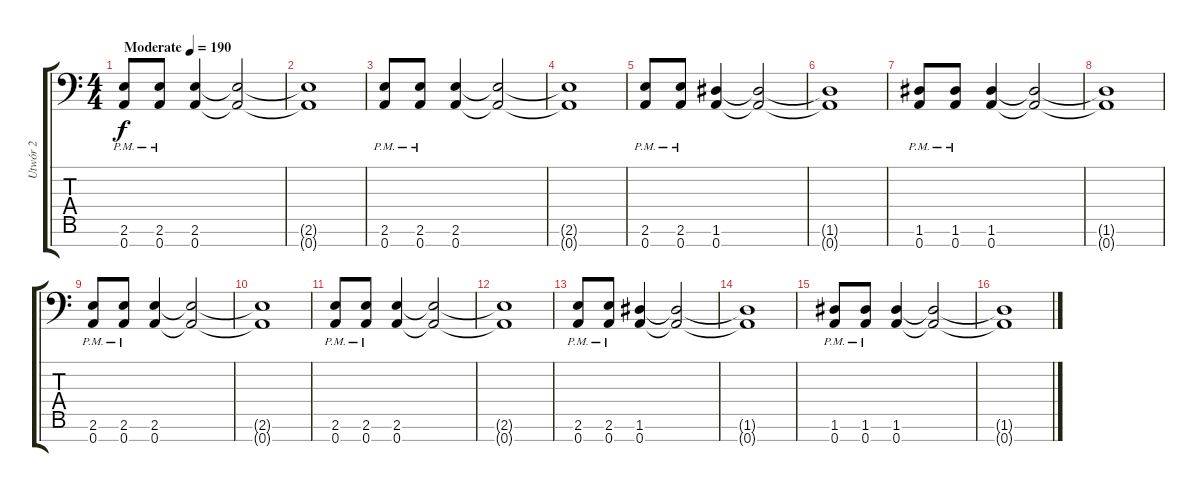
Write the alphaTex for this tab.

\track ("Utwór 2" "Utwór 2") {instrument overdrivenguitar}
\staff {score tabs}
\tuning (D4 A3 F3 C3 G2 D2 A1) {hide}
\ts (4 4)
\tempo (190 "Moderate")
\clef f4
\ks c
(2.6{pm} 0.7{pm}).8{dy f volume 5 instrument overdrivenguitar} (2.6{pm} 0.7{pm}).8 (2.6 0.7).4 (2.6{t} 0.7{t}).2 |
(2.6{t} 0.7{t}).1 |
(2.6{pm} 0.7{pm}).8 (2.6{pm} 0.7{pm}).8 (2.6 0.7).4 (2.6{t} 0.7{t}).2 |
(2.6{t} 0.7{t}).1 |
(2.6{pm} 0.7{pm}).8 (2.6{pm} 0.7{pm}).8 (1.6 0.7).4 (1.6{t} 0.7{t}).2 |
(1.6{t} 0.7{t}).1 |
(1.6{pm} 0.7{pm}).8 (1.6{pm} 0.7{pm}).8 (1.6 0.7).4 (1.6{t} 0.7{t}).2 |
(1.6{t} 0.7{t}).1 |
(2.6{pm} 0.7{pm}).8{volume 11} (2.6{pm} 0.7{pm}).8 (2.6 0.7).4 (2.6{t} 0.7{t}).2 |
(2.6{t} 0.7{t}).1 |
(2.6{pm} 0.7{pm}).8 (2.6{pm} 0.7{pm}).8 (2.6 0.7).4 (2.6{t} 0.7{t}).2 |
(2.6{t} 0.7{t}).1 |
(2.6{pm} 0.7{pm}).8 (2.6{pm} 0.7{pm}).8 (1.6 0.7).4 (1.6{t} 0.7{t}).2 |
(1.6{t} 0.7{t}).1 |
(1.6{pm} 0.7{pm}).8 (1.6{pm} 0.7{pm}).8 (1.6 0.7).4 (1.6{t} 0.7{t}).2 |
(1.6{t} 0.7{t}).1
